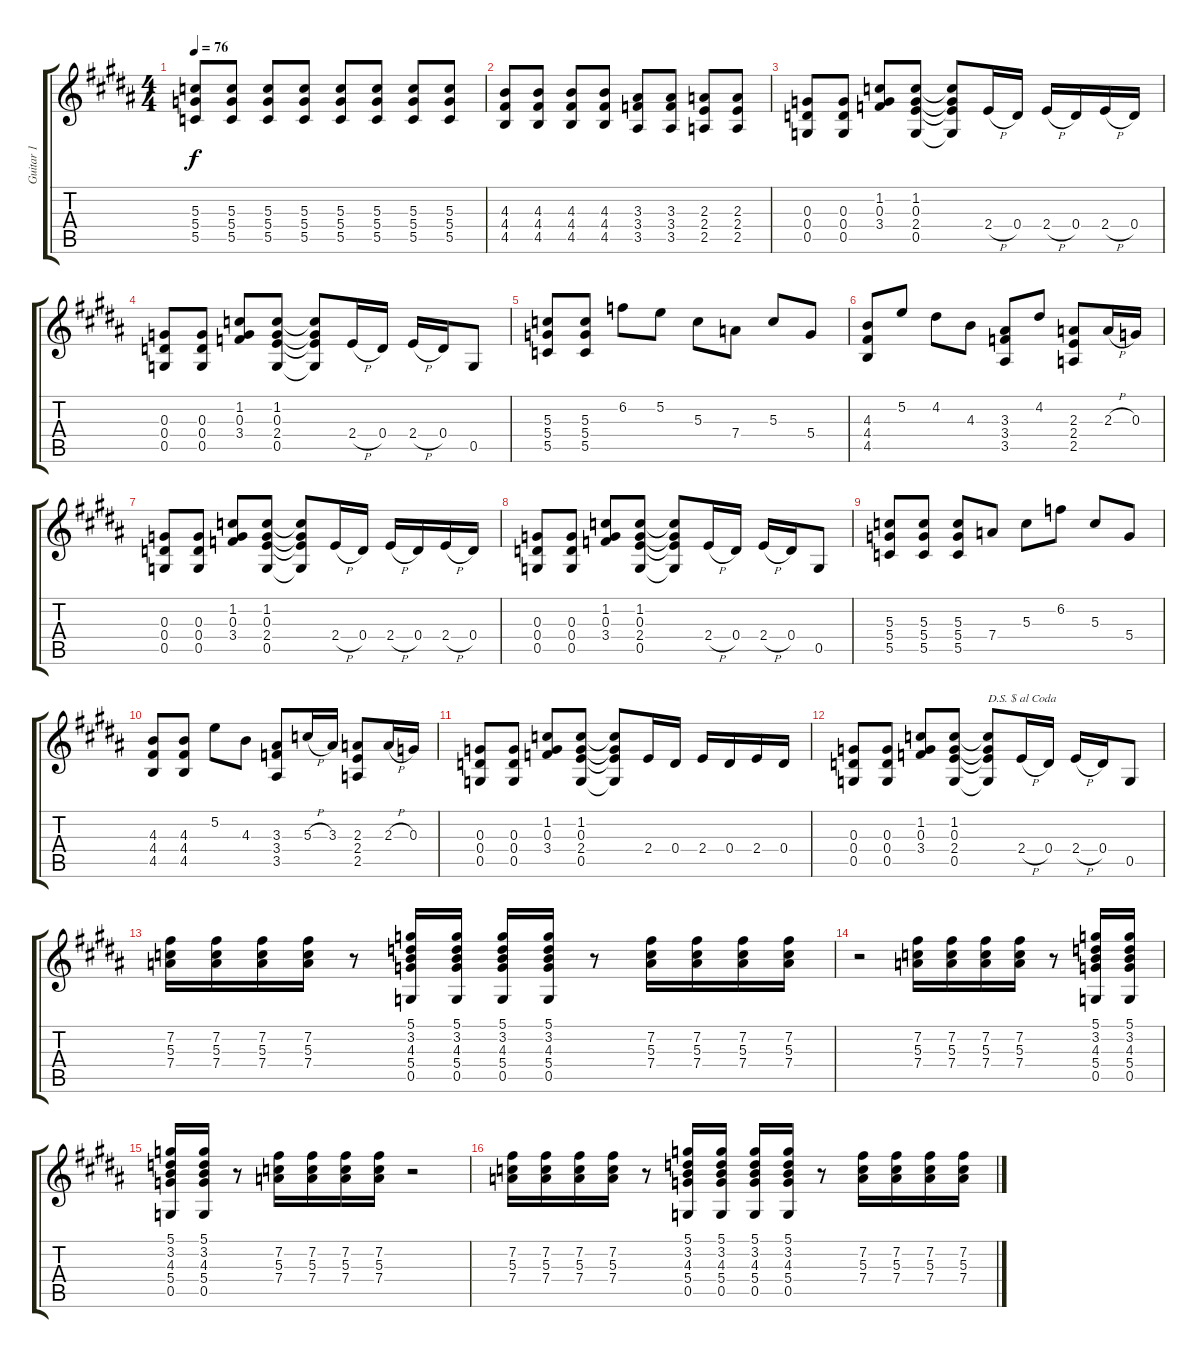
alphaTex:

\track ("Guitar 1" "Guitar 1") {instrument distortionguitar}
\staff {score tabs}
\tuning (D4 B3 G3 D3 G2 D2) {hide}
\ts (4 4)
\tempo 76
\clef g2
\ks b
(5.3 5.4 5.5).8{dy f} (5.3 5.4 5.5).8 (5.3 5.4 5.5).8 (5.3 5.4 5.5).8 (5.3 5.4 5.5).8 (5.3 5.4 5.5).8 (5.3 5.4 5.5).8 (5.3 5.4 5.5).8 |
(4.3 4.4 4.5).8 (4.3 4.4 4.5).8 (4.3 4.4 4.5).8 (4.3 4.4 4.5).8 (3.3 3.4 3.5).8 (3.3 3.4 3.5).8 (2.3 2.4 2.5).8 (2.3 2.4 2.5).8 |
(0.3 0.4 0.5).8 (0.3 0.4 0.5).8 (1.2 0.3 3.4).8 (1.2 0.3 2.4 0.5).8 (1.2{t} 0.3{t} 2.4{t} 0.5{t}).8 2.4{h}.16 0.4.16 2.4{h}.16 0.4.16 2.4{h}.16 0.4.16 |
(0.3 0.4 0.5).8 (0.3 0.4 0.5).8 (1.2 0.3 3.4).8 (1.2 0.3 2.4 0.5).8 (1.2{t} 0.3{t} 2.4{t} 0.5{t}).8 2.4{h}.16 0.4.16 2.4{h}.16 0.4.16 0.5.8 |
(5.3 5.4 5.5).8 (5.3 5.4 5.5).8 6.2.8 5.2.8 5.3.8 7.4.8 5.3.8 5.4.8 |
(4.3 4.4 4.5).8 5.2.8 4.2.8 4.3.8 (3.3 3.4 3.5).8 4.2.8 (2.3 2.4 2.5).8 2.3{h}.16 0.3.16 |
(0.3 0.4 0.5).8 (0.3 0.4 0.5).8 (1.2 0.3 3.4).8 (1.2 0.3 2.4 0.5).8 (1.2{t} 0.3{t} 2.4{t} 0.5{t}).8 2.4{h}.16 0.4.16 2.4{h}.16 0.4.16 2.4{h}.16 0.4.16 |
(0.3 0.4 0.5).8 (0.3 0.4 0.5).8 (1.2 0.3 3.4).8 (1.2 0.3 2.4 0.5).8 (1.2{t} 0.3{t} 2.4{t} 0.5{t}).8 2.4{h}.16 0.4.16 2.4{h}.16 0.4.16 0.5.8 |
(5.3 5.4 5.5).8 (5.3 5.4 5.5).8 (5.3 5.4 5.5).8 7.4.8 5.3.8 6.2.8 5.3.8 5.4.8 |
(4.3 4.4 4.5).8 (4.3 4.4 4.5).8 5.2.8 4.3.8 (3.3 3.4 3.5).8 5.3{h}.16 3.3.16 (2.3 2.4 2.5).8 2.3{h}.16 0.3.16 |
(0.3 0.4 0.5).8 (0.3 0.4 0.5).8 (1.2 0.3 3.4).8 (1.2 0.3 2.4 0.5).8 (1.2{t} 0.3{t} 2.4{t} 0.5{t}).8 2.4.16 0.4.16 2.4.16 0.4.16 2.4.16 0.4.16 |
(0.3 0.4 0.5).8 (0.3 0.4 0.5).8 (1.2 0.3 3.4).8 (1.2 0.3 2.4 0.5).8 (1.2{t} 0.3{t} 2.4{t} 0.5{t}).8{txt "D.S. $ al Coda"} 2.4{h}.16 0.4.16 2.4{h}.16 0.4.16 0.5.8 |
(7.2 5.3 7.4).16 (7.2 5.3 7.4).16 (7.2 5.3 7.4).16 (7.2 5.3 7.4).16 r.8 (5.1 3.2 4.3 5.4 0.5).16 (5.1 3.2 4.3 5.4 0.5).16 (5.1 3.2 4.3 5.4 0.5).16 (5.1 3.2 4.3 5.4 0.5).16 r.8 (7.2 5.3 7.4).16 (7.2 5.3 7.4).16 (7.2 5.3 7.4).16 (7.2 5.3 7.4).16 |
r.2 (7.2 5.3 7.4).16 (7.2 5.3 7.4).16 (7.2 5.3 7.4).16 (7.2 5.3 7.4).16 r.8 (5.1 3.2 4.3 5.4 0.5).16 (5.1 3.2 4.3 5.4 0.5).16 |
(5.1 3.2 4.3 5.4 0.5).16 (5.1 3.2 4.3 5.4 0.5).16 r.8 (7.2 5.3 7.4).16 (7.2 5.3 7.4).16 (7.2 5.3 7.4).16 (7.2 5.3 7.4).16 r.2 |
(7.2 5.3 7.4).16 (7.2 5.3 7.4).16 (7.2 5.3 7.4).16 (7.2 5.3 7.4).16 r.8 (5.1 3.2 4.3 5.4 0.5).16 (5.1 3.2 4.3 5.4 0.5).16 (5.1 3.2 4.3 5.4 0.5).16 (5.1 3.2 4.3 5.4 0.5).16 r.8 (7.2 5.3 7.4).16 (7.2 5.3 7.4).16 (7.2 5.3 7.4).16 (7.2 5.3 7.4).16
